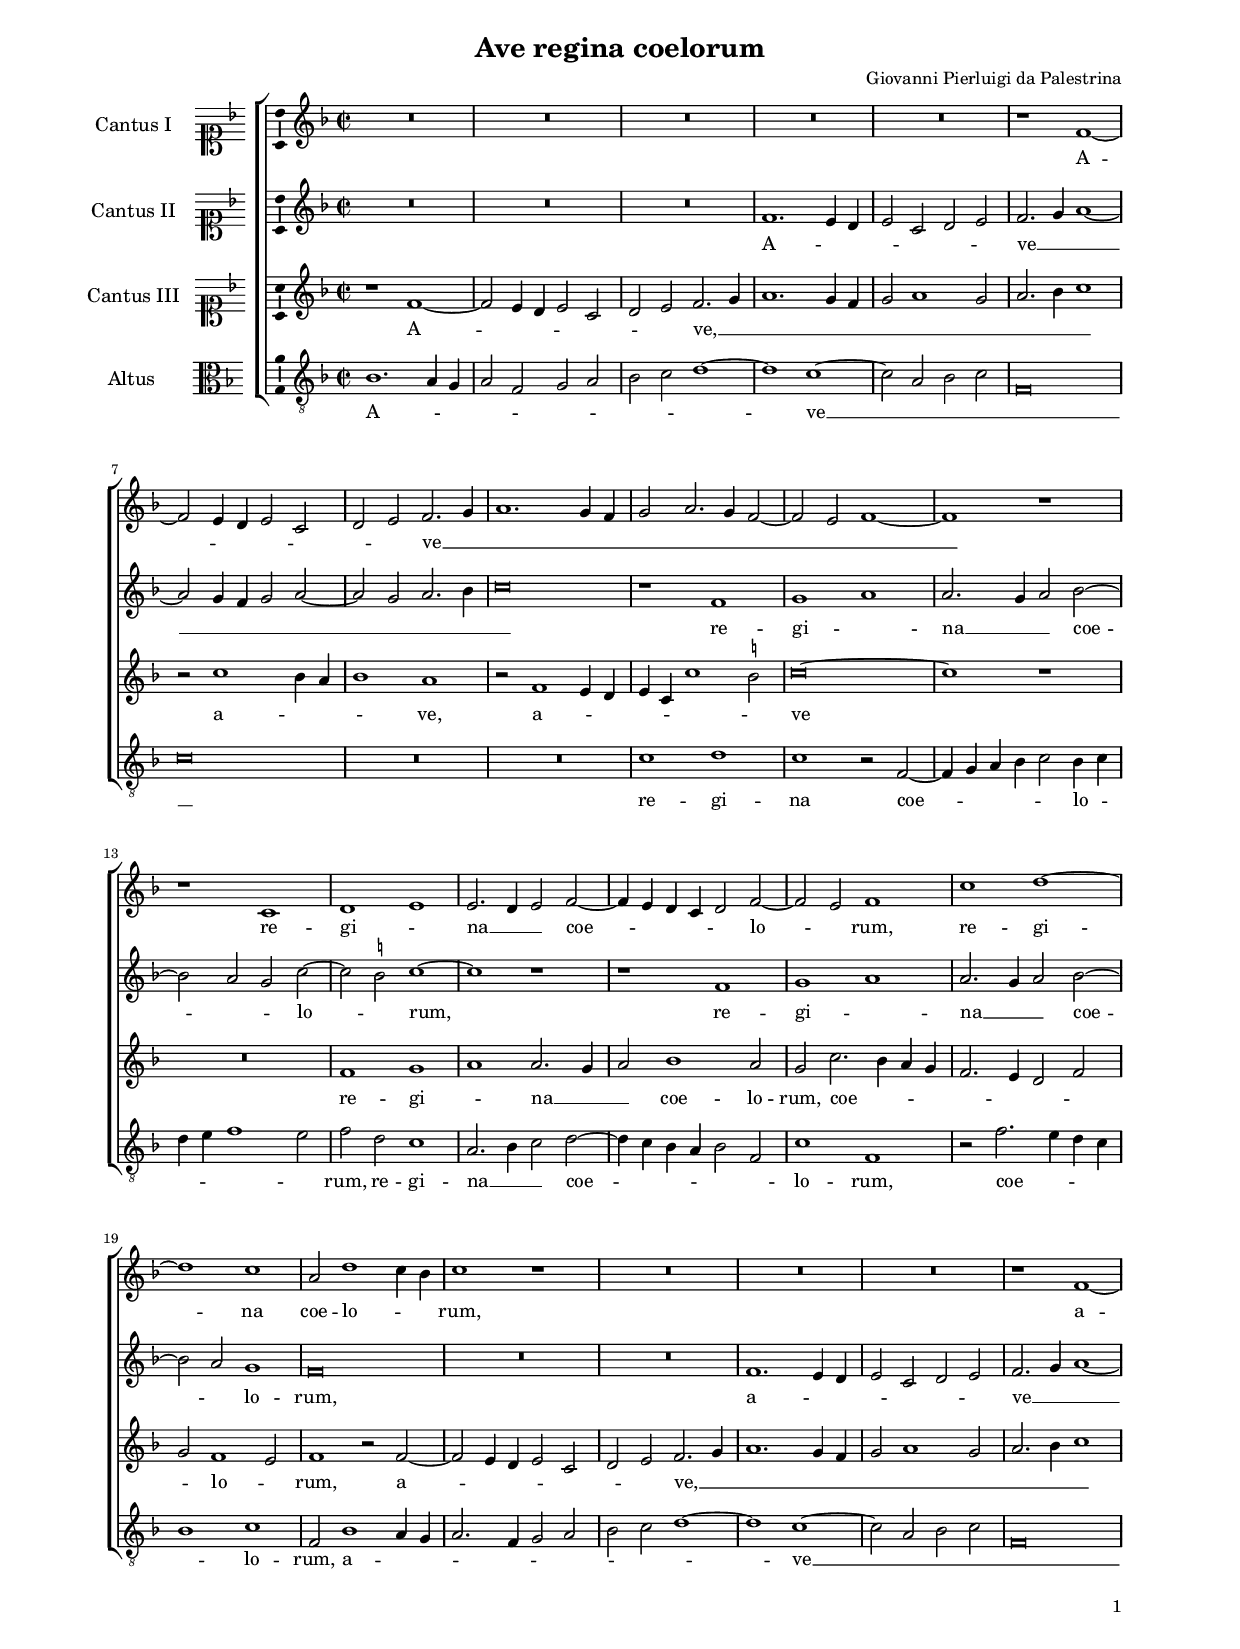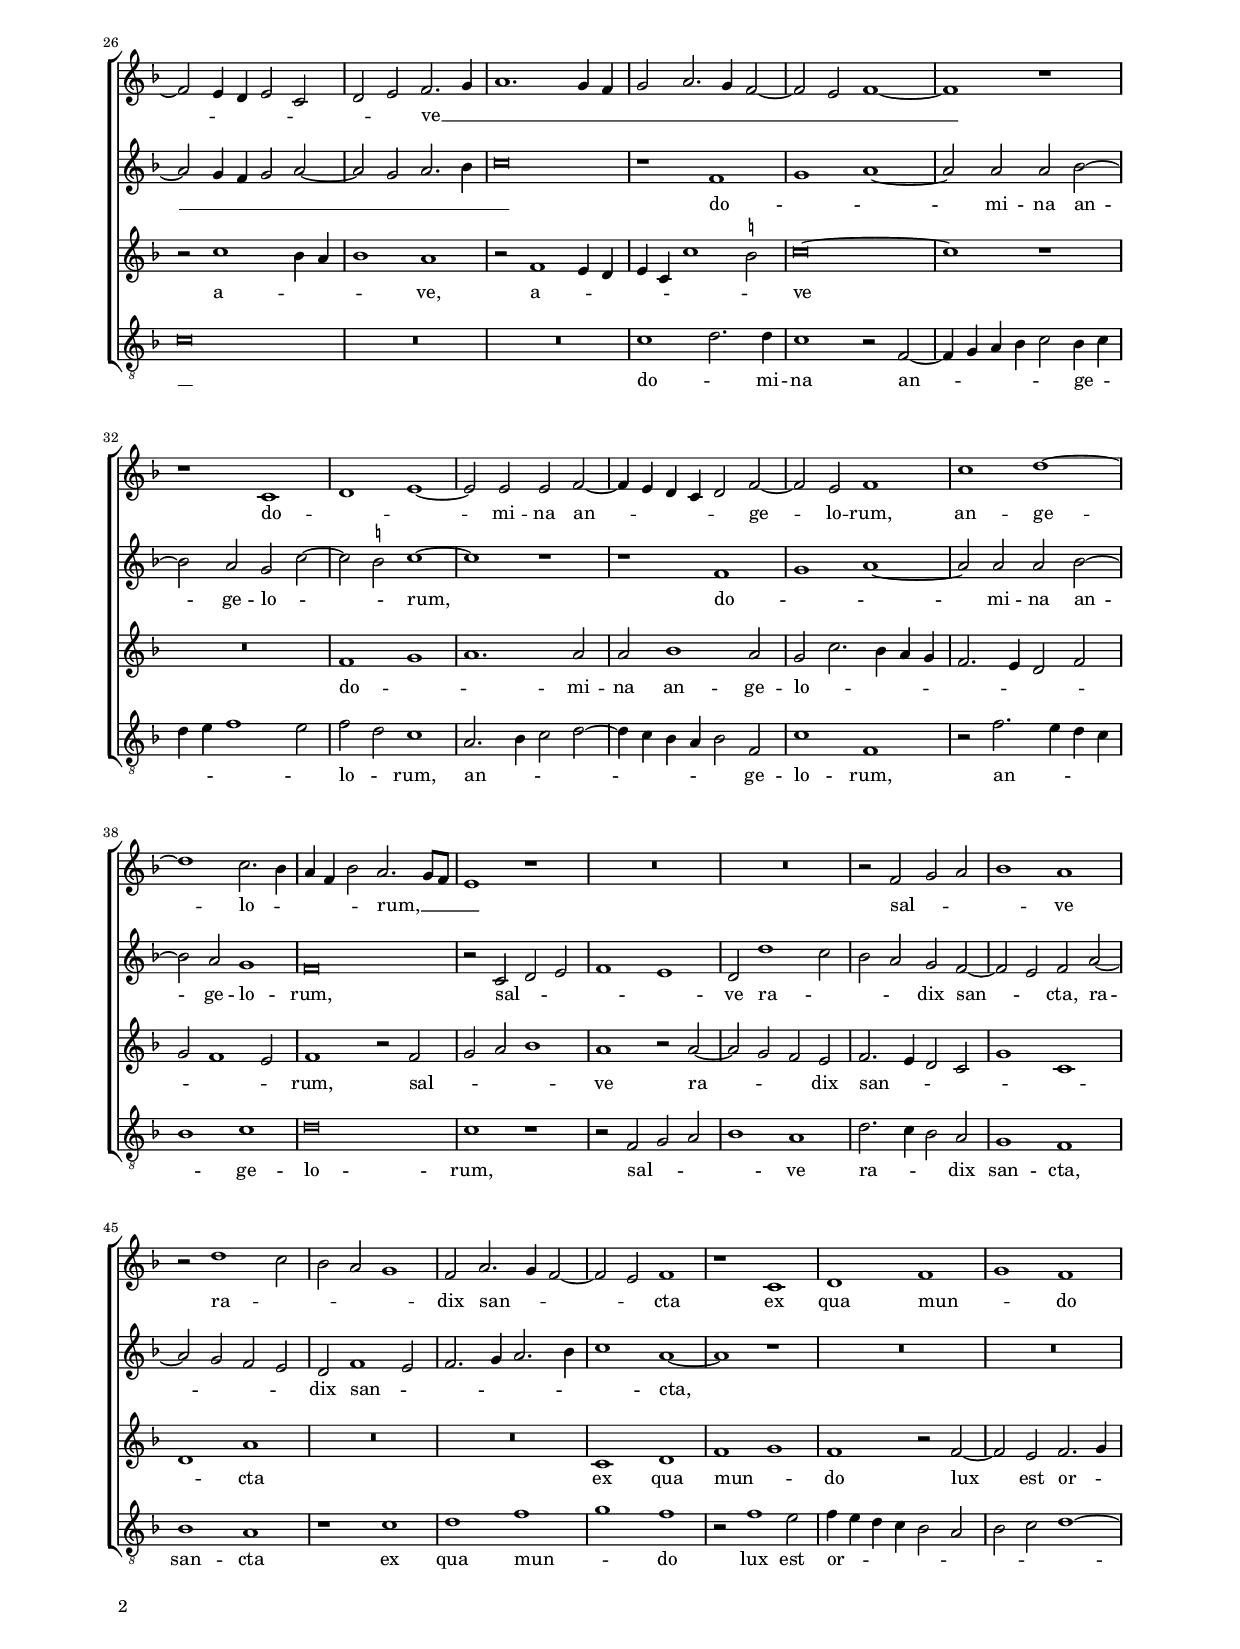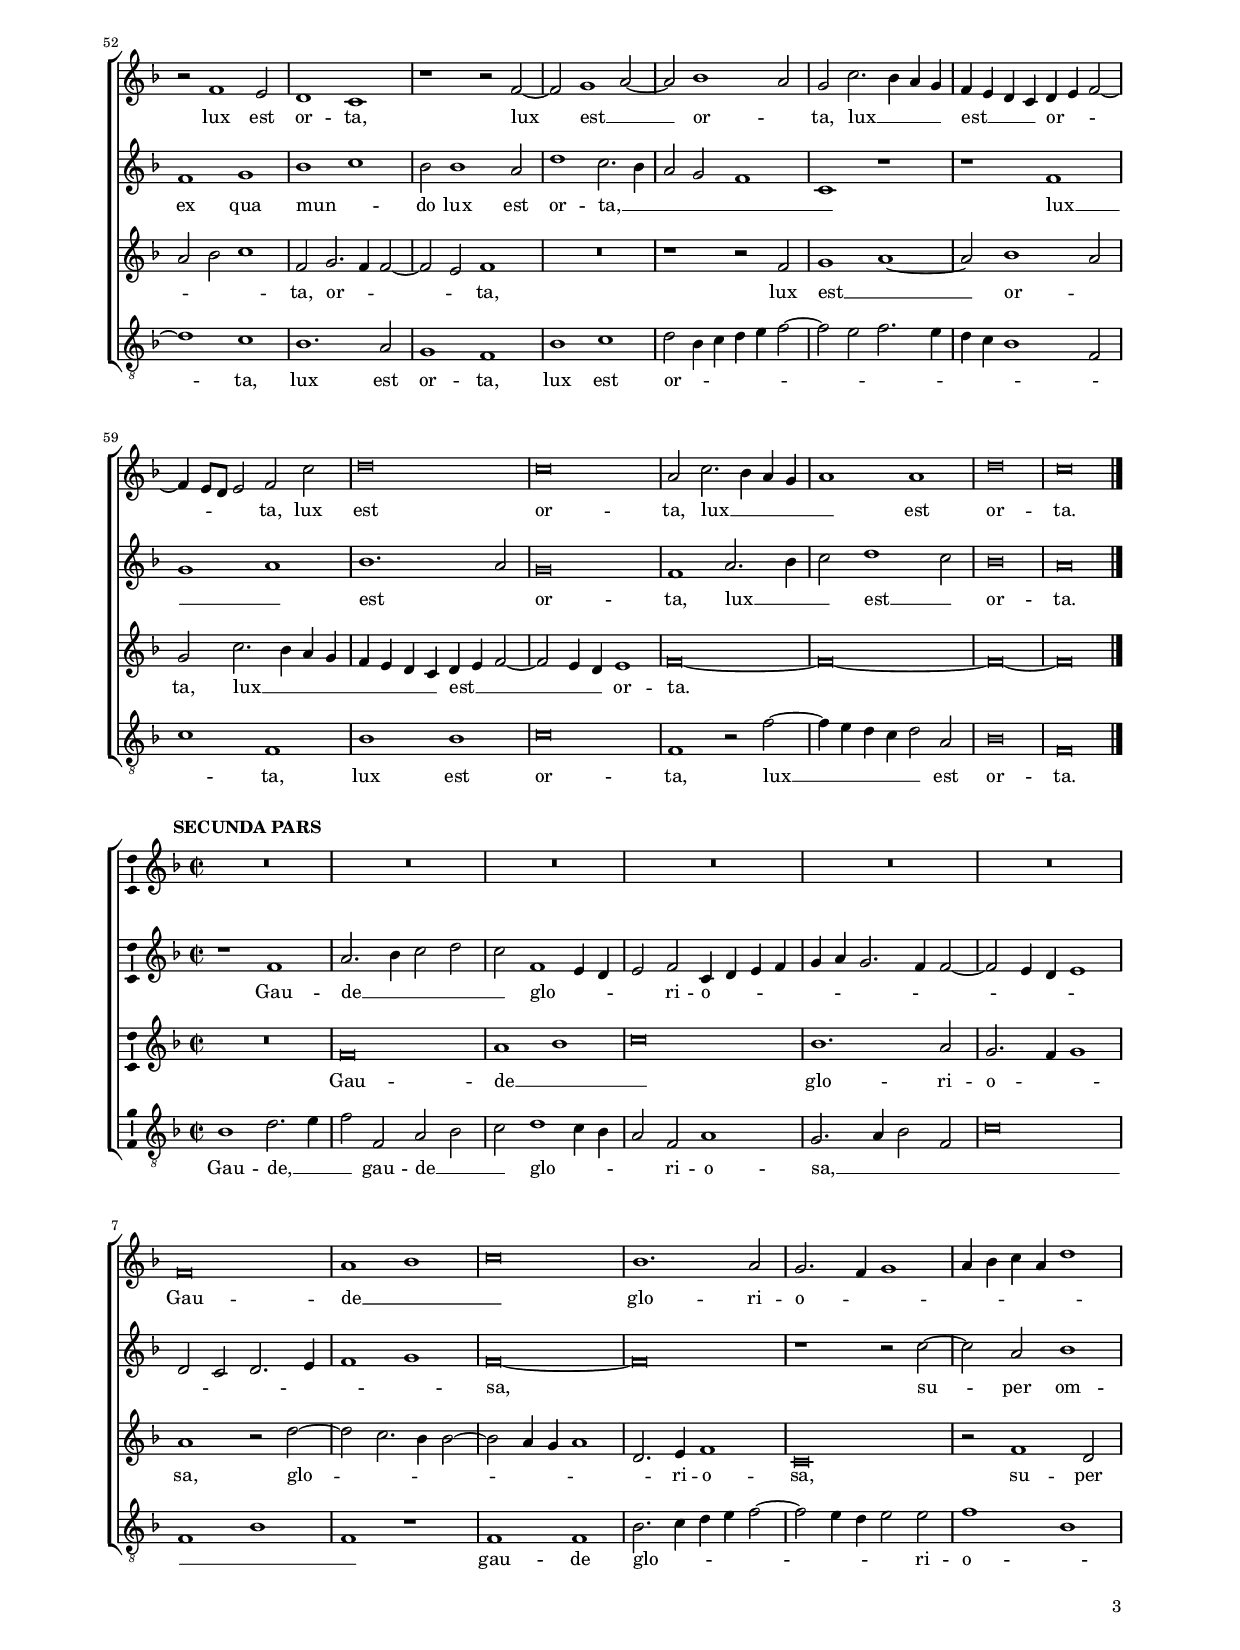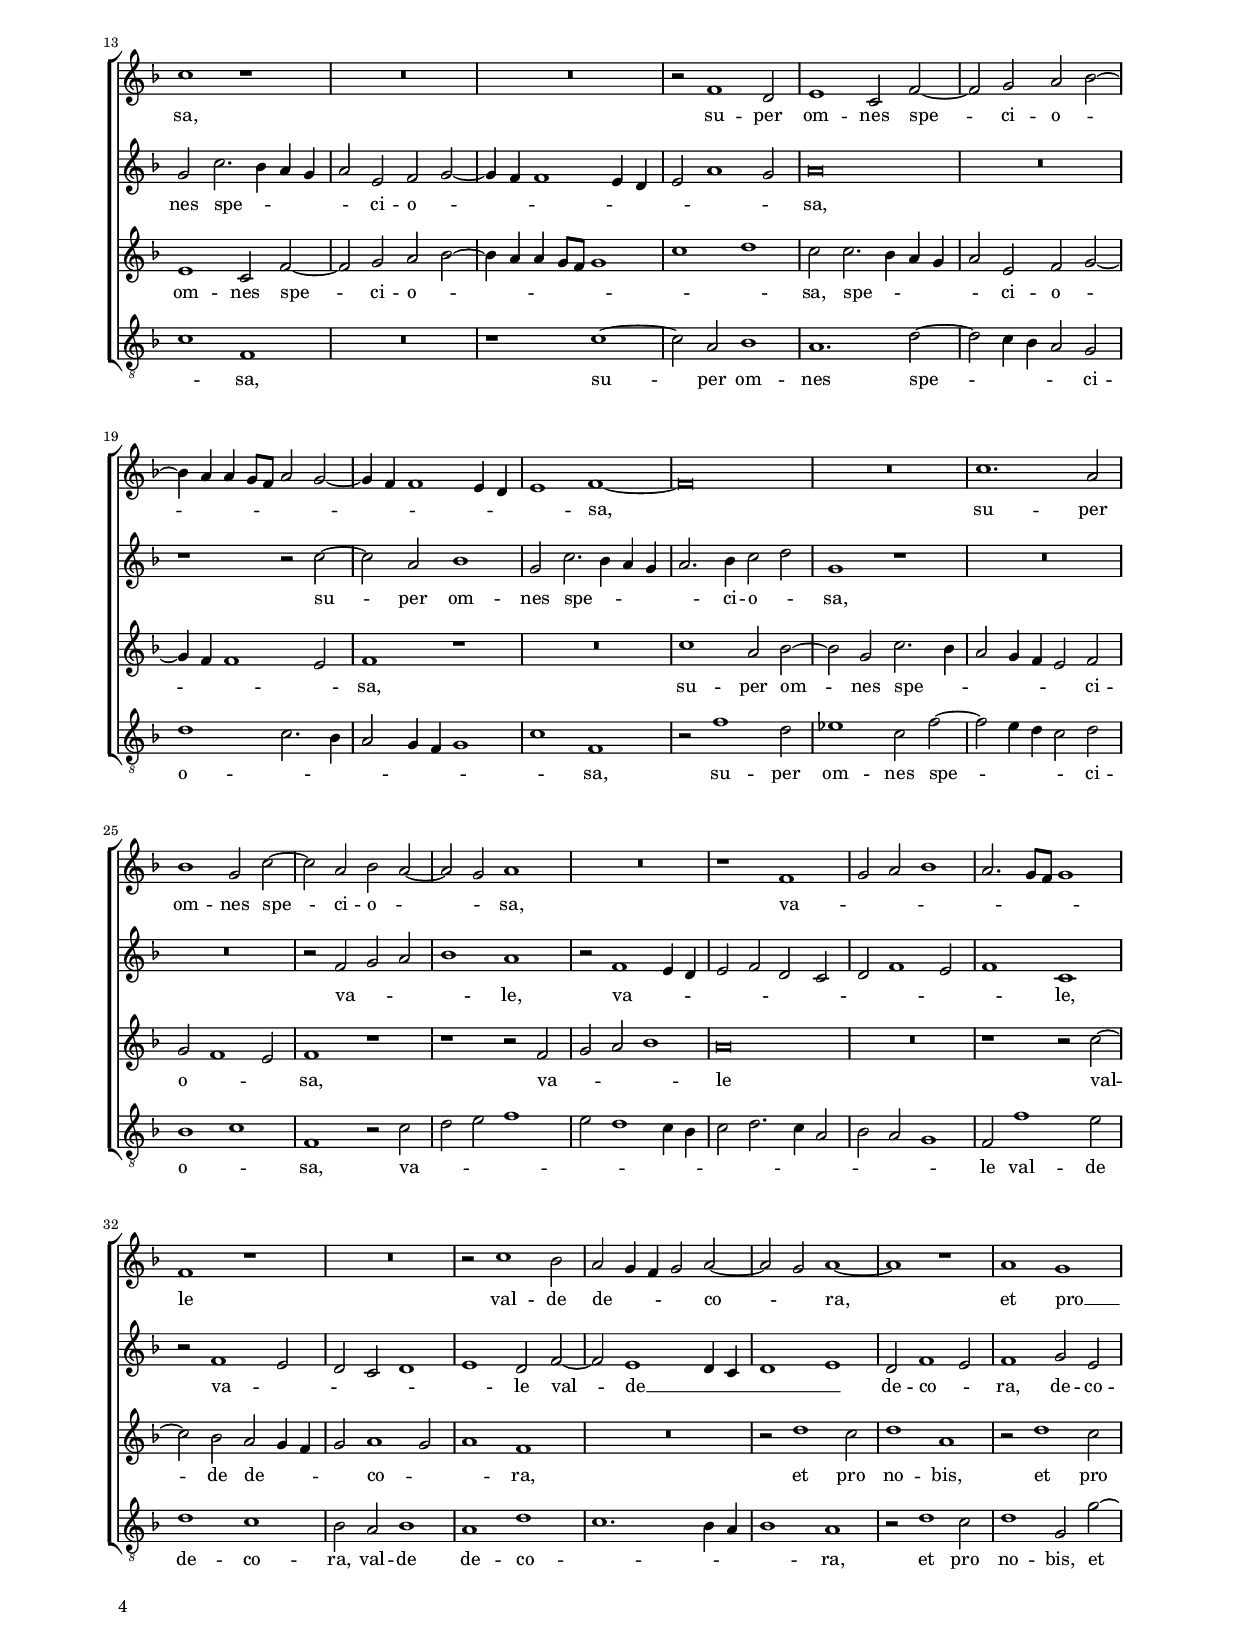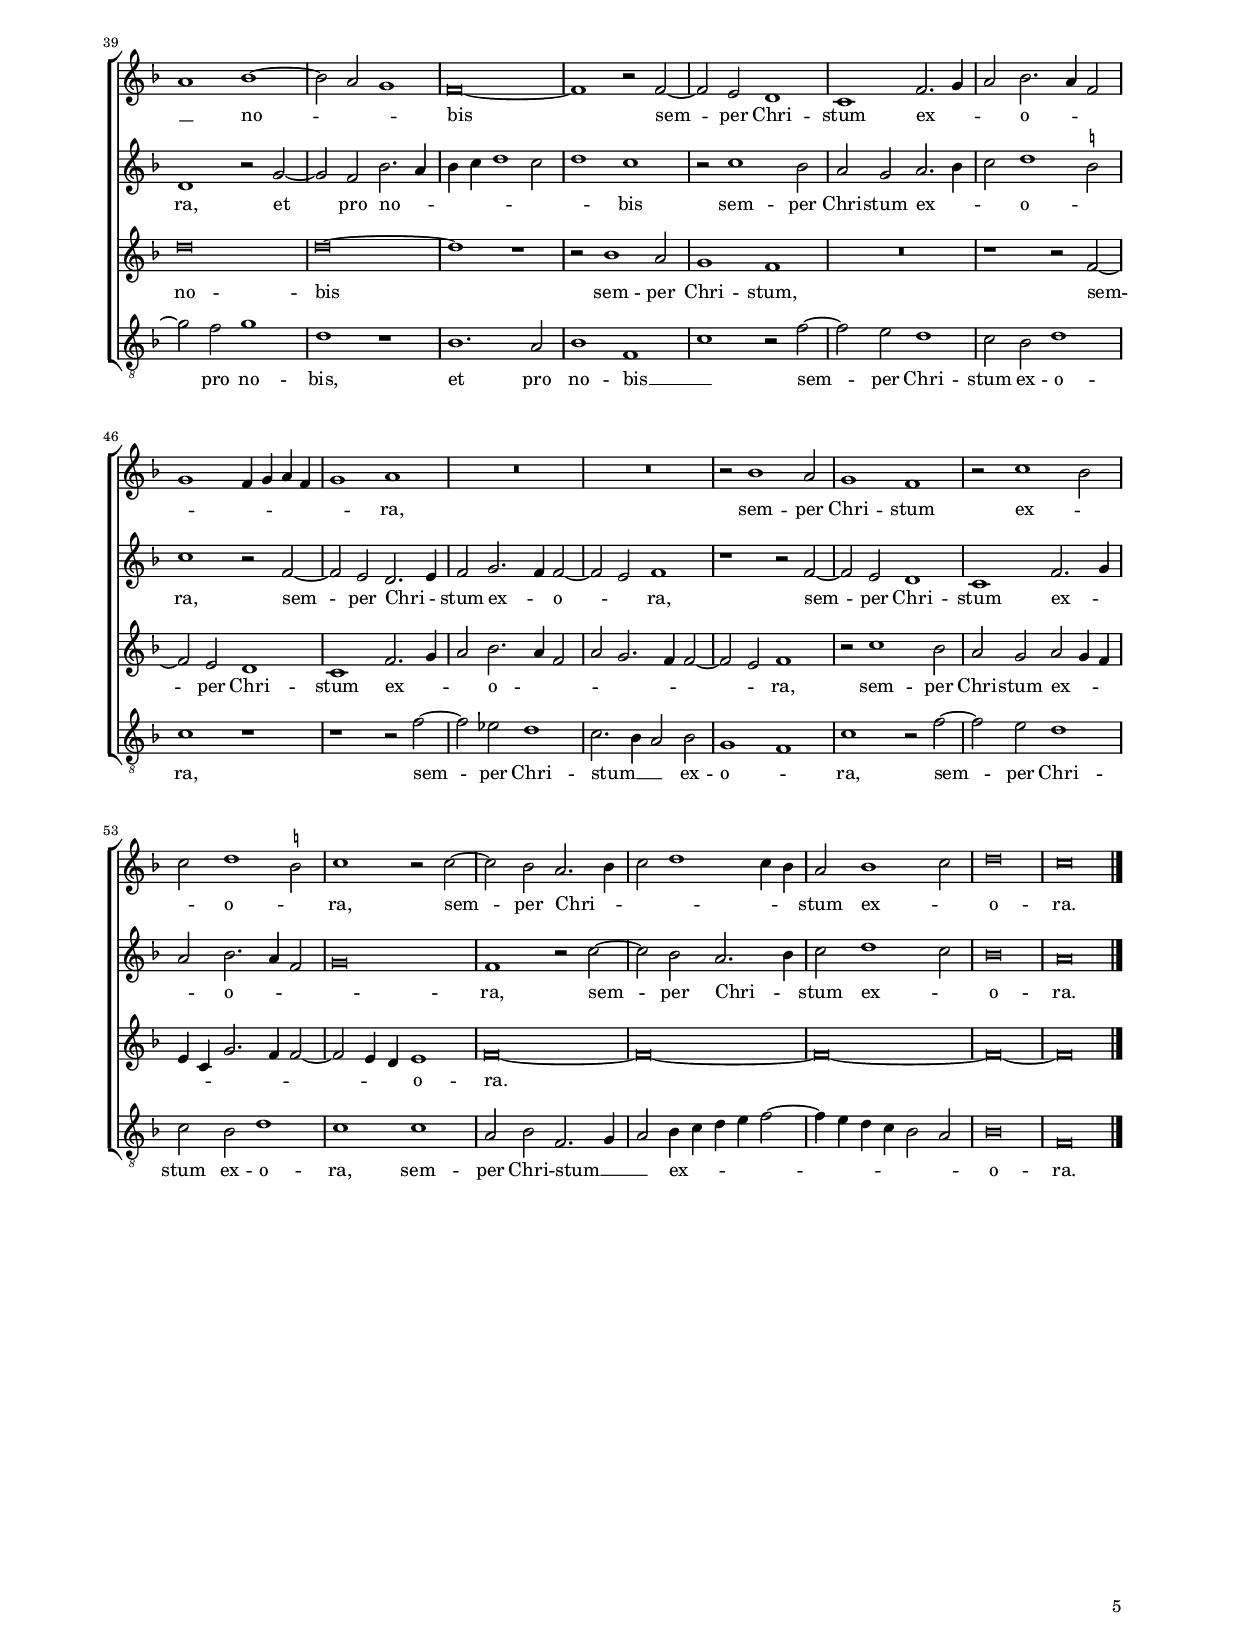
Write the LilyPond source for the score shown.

\header
{
  title="Ave regina coelorum"
  composer="Giovanni Pierluigi da Palestrina"
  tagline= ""
}

\version "2.24.2"
\language deutsch
#(set-global-staff-size 15)
% #(set-default-paper-size "letter")
#(ly:set-option 'point-and-click #f)


	ficta = { \once \set suggestAccidentals = ##t }
	
	forget = #(define-music-function (music) (ly:music?) #{
		\accidentalStyle forget
		$music
		\accidentalStyle default
		#})


\paper
	{
	top-margin = 1.7 \cm
	bottom-margin = 1.2 \cm
	left-margin = 2 \cm
	right-margin = 2 \cm
	ragged-bottom = ##f
	ragged-last-bottom = ##t
	print-page-number = ##f
	score-system-spacing = #'((basic-distance . 17) (minimum-distance . 14) (padding . 5) (strechability . 150))
	system-system-spacing = #'((basic-distance . 17) (minimum-distance . 14) (padding . 5) (strechability . 150))
	oddFooterMarkup=\markup   \fill-line { "" \fromproperty #'page:page-number-string }
	evenFooterMarkup=\markup  \fill-line { \fromproperty #'page:page-number-string "" }
	last-bottom-spacing = #'((basic-distance . 11) (minimum-distance . 8) (padding . 4))
%	systems-per-page = 3
%	  page-count = 6
%	min-systems-per-page = 3
	}

global = {
	\key f \major
	\time 2/2 \set Score.measureLength = #(ly:make-moment 2/1)
	\skip 1*2*65 \bar "|."
	}
	

incipitcantus = \markup { \score {
	{
	\set Staff.instrumentName = \markup { \fontsize #1 "Cantus I" }
	\key f \major
	\clef soprano
	s4 \bar ""
	}
	\layout  {
	raggedright = ##t
	indent = 2 \cm
	line-width = 2.5\cm
	\context { \Staff \remove Time_signature_engraver }
	\override Staff.Clef.Y-extent = #'(0 . 0)
	}} \hspace #1 }
	 
	 
incipitaltus = \markup { \score {
	{
	\set Staff.instrumentName = \markup { \fontsize #1 "Cantus II" }
	\key f \major
	\clef soprano
	s4 \bar ""
	}
	\layout  {
	raggedright = ##t
	indent = 2 \cm
	line-width = 2.5\cm
	\context { \Staff \remove Time_signature_engraver }
	\override Staff.Clef.Y-extent = #'(0 . 0)
	}} \hspace #1 }


incipittenor = \markup { \score {
	{
	\set Staff.instrumentName = \markup { \fontsize #1 "Cantus III" }
	\key f \major
	\clef soprano
	s4 \bar ""
	}
	\layout  {
	raggedright = ##t
	indent = 2 \cm
	line-width = 2.5\cm
	\context { \Staff \remove Time_signature_engraver }
	\override Staff.Clef.Y-extent = #'(0 . 0)
	}} \hspace #1 }
	 
	 
incipitbassus = \markup { \score {
	{
	\set Staff.instrumentName = \markup { \fontsize #1 "Altus" }
	\key f \major
	\clef alto
	s4 \bar ""
	}
	\layout  {
	raggedright = ##t
	indent = 2 \cm
	line-width = 2.5\cm
	\context { \Staff \remove Time_signature_engraver }
	\override Staff.Clef.Y-extent = #'(0 . 0)
	}} \hspace #1 }


cantus =  \relative c''
	{
	R\breve
	R\breve
	R\breve
	R\breve
%5
	R\breve |
	r1 f,~
	f2 e4 d e2 c
	d2 e f2. g4
	a1. g4 f
%10
	g2 a2. g4 f2~ |
	f2 e f1~
	f1 r
	r1 c
	d1 e
%15
	e2. d4 e2 f~ |
	f4 e d c d2 f~
	f2 e f1
	c'1 d~
	d1 c
%20
	a2 d1 c4 b |
	c1 r
	R\breve
	R\breve
	R\breve
%25
	r1 f,~ |
	f2 e4 d e2 c
	d2 e f2. g4
	a1. g4 f
	g2 a2. g4 f2~
%30
	f2 e f1~ |
	f1 r
	r1 c
	d1 e~
	e2 e e f~
%35
	f4 e d c d2 f~ |
	f2 e f1
	c'1 d~
	d1 c2. b4
	a4 f b2 a2. g8 f
%40
	e1 r |
	R\breve
	R\breve
	r2 f g a
	b1 a
%45
	r2 d1 c2 |
	b2 a g1
	f2 a2. g4 f2~
	f2 e f1
	r1 c
%50
	d1 f |
	g1 f
	r2 f1 e2
	d1 c
	r1 r2 f~
%55
	f2 g1 a2~ |
	a2 b1 a2
	g2 c2. b4 a g
	f4 e d c d e f2~
	f4 e8 d e2 f c'
%60
	d\breve |
	c\breve
	a2 c2. b4 a g
	a1 a
	d\breve
%65
	c\breve |
	}


altus =  \relative c''
	{
	R\breve
	R\breve
	R\breve
	f,1. e4 d
%5
	e2 c d e |
	f2. g4 a1~
	a2 g4 f g2 a~
	a2 g a2. b4
	c\breve
%10
	r1 f, |
	g1 a
	a2. g4 a2 b~
	b2 a g c~
	c2 \ficta h c1~
%15
	c1 r |
	r1 f,
	g1 a
	a2. g4 a2 b~
	b2 a g1
%20
	f\breve |
	R\breve
	R\breve
	f1. e4 d
	e2 c d e
%25
	f2. g4 a1~ |
	a2 g4 f g2 a~
	a2 g a2. b4
	c\breve
	r1 f,
%30
	g1 a~ |
	a2 a a b~
	b2 a g c~
	c2 \ficta h c1~
	c1 r
%35
	r1 f, |
	g1 a~
	a2 a a b~
	b2 a g1
	f\breve
%40
	r2 c d e |
	f1 e
	d2 d'1 c2
	b2 a g f~
	f2 e f a~
%45
	a2 g f e |
	d2 f1 e2
	f2. g4 a2. b4
	c1 a~
	a1 r
%50
	R\breve |
	R\breve
	f1 g
	b1 c
	b2 b1 a2
%55
	d1 c2. b4 |
	a2 g f1
	c1 r
	r1 f
	g1 a
%60
	b1. a2 |
	g\breve
	f1 a2. b4
	c2 d1 c2
	b\breve
%65
	a\breve |
	}


tenor =  \relative c''
	{
	r1 f,~
	f2 e4 d e2 c
	d2 e f2. g4
	a1. g4 f
%5
	g2 a1 g2 |
	a2. b4 c1
	r2 c1 b4 a
	b1 a
	r2 f1 e4 d
%10
	e4 c c'1 \ficta h2 |
	c\breve~
	c1 r
	R\breve
	f,1 g
%15
	a1 a2. g4 |
	a2 b1 a2
	g2 c2. b4 a g
	f2. e4 d2 f
	g2 f1 e2
%20
	f1 r2 f~ |
	f2 e4 d e2 c
	d2 e f2. g4
	a1. g4 f
	g2 a1 g2
%25
	a2. b4 c1 |
	r2 c1 b4 a
	b1 a
	r2 f1 e4 d
	e4 c c'1 \ficta h2
%30
	c\breve~ |
	c1 r
	R\breve
	f,1 g
	a1. a2
%35
	a2 b1 a2 |
	g2 c2. b4 a g
	f2. e4 d2 f
	g2 f1 e2
	f1 r2 f
%40
	g2 a b1 |
	a1 r2 a~
	a2 g f e
	f2. e4 d2 c
	g'1 c,
%45
	d1 a' |
	R\breve
	R\breve
	c,1 d
	f1 g
%50
	f1 r2 f~ |
	f2 e f2. g4
	a2 b c1
	f,2 g2. f4 f2~
	f2 e f1
%55
	R\breve |
	r1 r2 f
	g1 a~
	a2 b1 a2
	g2 c2. b4 a g
%60
	f4 e d c d e f2~ |
	f2 e4 d e1
	f\breve~
	f\breve~
	f\breve~
%65
	f\breve |
	}


bassus  =  \relative c'
	{
	b1. a4 g
	a2 f g a
	b2 c d1~
	d1 c~
%5
	c2 a b c |
	f,\breve
	c'\breve
	R\breve
	R\breve
%10
	c1 d |
	c1 r2 f,~
	f4 g a b c2 b4 c
	d4 e f1 e2
	f2 d c1
%15
	a2. b4 c2 d~ |
	d4 c b a b2 f
	c'1 f,
	r2 f'2. e4 d c
	b1 c
%20
	f,2 b1 a4 g |
	a2. f4 g2 a
	b2 c d1~
	d1 c~
	c2 a b c
%25
	f,\breve |
	c'\breve
	R\breve
	R\breve
	c1 d2. d4
%30
	c1 r2 f,~ |
	f4 g a b c2 b4 c
	d4 e f1 e2
	f2 d c1
	a2. b4 c2 d~
%35
	d4 c b a b2 f |
	c'1 f,
	r2 f'2. e4 d c
	b1 c
	d\breve
%40
	c1 r |
	r2 f, g a
	b1 a
	d2. c4 b2 a
	g1 f
%45
	b1 a |
	r1 c
	d1 f
	g1 f
	r2 f1 e2
%50
	f4 e d c b2 a |
	b2 c d1~
	d1 c
	b1. a2
	g1 f
%55
	b1 c |
	d2 b4 c d e f2~
	f2 e f2. e4
	d4 c b1 f2
	c'1 f,
%60
	b1 b |
	c\breve
	f,1 r2 f'~
	f4 e d c d2 a
	b\breve
%65
	f\breve |
	}


lyricscantus = \lyricmode {
	A -- _ _ _ _ _ _ ve __ _ _ _ _ _ _ _ _ _ _ re -- gi -- _ na __ _ _ coe -- _ _ _ _ lo -- _ rum,
	re -- gi -- na coe -- lo -- _ _ rum,
	a -- _ _ _ _ _ _ ve __ _ _ _ _ _ _ _ _ _ _ do -- _ _ mi -- na an -- _ _ _ _ ge -- lo -- rum,
	an -- ge -- lo -- _ _ _ _ rum, __ _ _ _
	sal -- _ _ _ ve ra -- _ _ _ _ dix san -- _ _ _ cta
	ex qua mun -- _ do lux est or -- ta,
	lux est __ _ or -- _ ta,
	lux __ _ _ _ est __ _ _ _ or -- _ _ _ _ _ ta,
	lux est or -- ta,
	lux __ _ _ _ _ est or -- ta.
	}


lyricsaltus = \lyricmode {
	A -- _ _ _ _ _ _ ve __ _ _ _ _ _ _ _ _ _ _ re -- gi -- _ na __ _ _ coe -- _ _ lo -- _ rum,
	re -- gi -- _ na __ _ _ coe -- _ lo -- rum,
	a -- _ _ _ _ _ _ ve __ _ _ _ _ _ _ _ _ _ _ do -- _ _ mi -- na an -- ge -- lo -- _ _ rum,
	do -- _ _ mi -- na an -- ge -- lo -- rum,
	sal -- _ _ _ _ ve ra -- _ _ _ dix san -- _ cta,
	ra -- _ _ _ dix san -- _ _ _ _ _ _ cta,
	ex qua mun -- _ do lux est or -- ta, __ _ _ _ _ _
	lux __ _ _ est _ or -- ta,
	lux __ _ _ est __ _ or -- ta.
	}


lyricstenor = \lyricmode {
	A -- _ _ _ _ _ _ ve, __ _ _ _ _ _ _ _ _ _ _ 
	a -- _ _ _ ve,
	a -- _ _ _ _ _ _ ve re -- gi -- _ na __ _ _ coe -- lo -- rum,
	coe -- _ _ _ _ _ _ _ _ lo -- _ rum,
	a -- _ _ _ _ _ _ ve, __ _ _ _ _ _ _ _ _ _ _ 
	a -- _ _ _ ve,
	a -- _ _ _ _ _ _ ve do -- _ _ mi -- na an -- ge -- lo -- _ _ _ _ _ _ _ _ _ _ _ rum,
	sal -- _ _ _ ve ra -- _ _ dix san -- _ _ _ _ _ _ cta
	ex qua mun -- _ do lux est or -- _ _ _ _ ta,
	or -- _ _ _ ta,
	lux est __ _ or -- _ ta,
	lux __ _ _ _ _ _ _ _ est __ _ _ _ _ or -- ta.
	}


lyricsbassus = \lyricmode {
	A -- _ _ _ _ _ _ _ _ _ ve __ _ _ _ _ _ re -- gi -- na coe -- _ _ _ _ lo -- _ _ _ _ _ rum,
	re -- gi -- na __ _ _ coe -- _ _ _ _ _ lo -- rum,
	coe -- _ _ _ _ lo -- rum,
	a -- _ _ _ _ _ _ _ _ _ ve __ _ _ _ _ _ do -- _ mi -- na an -- _ _ _ _ ge -- _ _ _ _ _ lo -- _ rum,
	an -- _ _ _ _ _ _ _ ge -- lo -- rum,
	an -- _ _ _ _ ge -- lo -- rum,
	sal -- _ _ _ ve ra -- _ _ dix san -- cta,
	san -- cta
	ex qua mun -- _ do lux est or -- _ _ _ _ _ _ _ _ ta,
	lux est or -- ta,
	lux est or -- _ _ _ _ _ _ _ _ _ _ _ _ _ ta,
	lux est or -- ta,
	lux __ _ _ _ _ est or -- ta.
	}


\score
{  
	\transpose c c {
	\new ChoirStaff \with { \override StaffGrouper.staff-staff-spacing.basic-distance = #12 }
	<<


	\new Staff << \global
	\new Voice="v1" {
		\set Staff.instrumentName=\incipitcantus
	%	  \set Staff.instrumentName="S"
		\set Staff.midiInstrument = "reed organ"
		\clef violin
		\cantus }
	\new Lyrics \lyricsto "v1" {\lyricscantus }
	>>


	\new Staff << \global
	\new Voice="v2" {
		\set Staff.instrumentName=\incipitaltus
	%	  \set Staff.instrumentName="A"
		\set Staff.midiInstrument = "reed organ"
		\clef violin 
		\altus}
	\new Lyrics \lyricsto "v2" {\lyricsaltus }
	>>


	\new Staff << \global
	\new Voice="v3" {
		\set Staff.instrumentName=\incipittenor
	%	  \set Staff.instrumentName="T"
		\set Staff.midiInstrument = "reed organ"
		\clef violin
		\tenor }
	\new Lyrics \lyricsto "v3" {\lyricstenor }
	>>


	\new Staff << \global
	\new Voice="v4" {
		\set Staff.instrumentName=\incipitbassus
	%	  \set Staff.instrumentName="B"
		\set Staff.midiInstrument = "reed organ"
		\clef "G_8" 
		\bassus }
	\new Lyrics \lyricsto "v4" {\lyricsbassus}
	>>

	>>
	} % transpose

	\layout
	{
	indent = 2.5 \cm
%	\context { \Lyrics \override VerticalAxisGroup.nonstaff-relatedstaff-spacing.padding = #2 }
%	\context { \Lyrics \override LyricText.font-size = #1 }
	\context { \Staff \override TimeSignature.break-visibility = #end-of-line-invisible }
	\context { \Staff \consists Ambitus_engraver }
	\context { \Score \override BarNumber.padding = #2 }
	\context { \Voice \override NoteHead.style = #'baroque }
	}

\midi
	{
		\tempo 2 = 90
	}

}

%%%%%%%%%%%%%%%%%%%%  SECUNDA PARS


global = {
	\key f \major
	\time 2/2 \set Score.measureLength = #(ly:make-moment 2/1)
	\skip 1*2*59 \bar "|."
	}


cantus =  \relative c''
	{
	R\breve
	R\breve
	R\breve
	R\breve
%5
	R\breve |
	R\breve
	f,\breve
	a1 b
	c\breve
%10
	b1. a2 |
	g2. f4 g1
	a4 b c a d1
	c1 r
	R\breve
%15
	R\breve |
	r2 f,1 d2
	e1 c2 f~
	f2 g a b~
	b4 a a g8 f a2 g~
%20
	g4 f f1 e4 d |
	e1 f~
	f\breve
	R\breve
	c'1. a2
%25
	b1 g2 c~ |
	c2 a b a~
	a2 g a1
	R\breve
	r1 f
%30
	g2 a b1 |
	a2. g8 f g1
	f1 r
	R\breve
	r2 c'1 b2
%35
	a2 g4 f g2 a~ |
	a2 g a1~
	a1 r
	a1 g
	a1 b~
%40
	b2 a g1 |
	f\breve~
	f1 r2 f~
	f2 e d1
	c1 f2. g4
%45
	a2 b2. a4 f2 |
	g1 f4 g a f 
	g1 a
	R\breve
	R\breve
%50
	r2 b1 a2 |
	g1 f
	r2 c'1 b2
	c2 d1 \ficta h2
	c1 r2 c~
%55
	c2 b a2. b4 |
	c2 d1 c4 b
	a2 b1 c2
	d\breve
	c\breve |
	}


altus =  \relative c''
	{
	r1 f,
	a2. b4 c2 d
	c2 f,1 e4 d
	e2 f c4 d e f
%5
	g4 a g2. f4 f2~ |
	f2 e4 d e1
	d2 c d2. e4
	f1 g
	f\breve~
%10
	f\breve |
	r1 r2 c'~
	c2 a b1
	g2 c2. b4 a g
	a2 e f g~
%15
	g4 f f1 e4 d |
	e2 a1 g2
	a\breve
	R\breve
	r1 r2 c~
%20
	c2 a b1 |
	g2 c2. b4 a g
	a2. b4 c2 d
	g,1 r
	R\breve
%25
	R\breve |
	r2 f g a
	b1 a
	r2 f1 e4 d
	e2 f d c
%30
	d2 f1 e2 |
	f1 c
	r2 f1 e2
	d2 c d1
	e1 d2 f~
%35
	f2 e1 d4 c |
	d1 e
	d2 f1 e2
	f1 g2 e
	d1 r2 g~
%40
	g2 f b2. a4 |
	b4 c d1 c2
	d1 c
	r2 c1 b2
	a2 g a2. b4
%45
	c2 d1 \ficta h2 |
	c1 r2 f,~
	f2 e d2. e4
	f2 g2. f4 f2~
	f2 e f1
%50
	r1 r2 f~ |
	f2 e d1
	c1 f2. g4
	a2 b2. a4 f2
	g\breve
%55
	f1 r2 c'~ |
	c2 b a2. b4
	c2 d1 c2
	b\breve
	a\breve |
	}


tenor =  \relative c''
	{
	R\breve
	f,\breve
	a1 b
	c\breve
%5
	b1. a2 |
	g2. f4 g1
	a1 r2 d~
	d2 c2. b4 b2~
	b2 a4 g a1
%10
	d,2. e4 f1 |
	c\breve
	r2 f1 d2
	e1 c2 f~
	f2 g a b~
%15
	b4 a a g8 f g1 |
	c1 d
	c2 c2. b4 a g
	a2 e f g~
	g4 f f1 e2
%20
	f1 r |
	R\breve
	c'1 a2 b~
	b2 g c2. b4
	a2 g4 f e2 f
%25
	g2 f1 e2 |
	f1 r
	r1 r2 f
	g2 a b1
	a\breve
%30
	R\breve |
	r1 r2 c~
	c2 b a g4 f
	g2 a1 g2
	a1 f
%35
	R\breve |
	r2 d'1 c2
	d1 a
	r2 d1 c2
	d\breve
%40
	d\breve~ |
	d1 r
	r2 b1 a2
	g1 f
	R\breve
%45
	r1 r2 f~ |
	f2 e d1
	c1 f2. g4
	a2 b2. a4 f2
	a2 g2. f4 f2~
%50
	f2 e f1 |
	r2 c'1 b2
	a2 g a g4 f
	e4 c g'2. f4 f2~
	f2 e4 d e1
%55
	f\breve~ |
	f\breve~
	f\breve~
	f\breve~
	f\breve |
	}


bassus  =  \relative c'
	{
	b1 d2. e4
	f2 f, a b
	c2 d1 c4 b
	a2 f a1
%5
	g2. a4 b2 f |
	c'\breve
	f,1 b
	f1 r
	f1 f
%10
	b2. c4 d e f2~ |
	f2 e4 d e2 e
	f1 b,
	c1 f,
	R\breve
%15
	r1 c'~ |
	c2 a b1
	a1. d2~
	d2 c4 b a2 g
	d'1 c2. b4
%20
	a2 g4 f g1 |
	c1 f,
	r2 f'1 d2
	es1 c2 f~
	f2 e4 d c2 d
%25
	b1 c |
	f,1 r2 c'
	d2 e f1
	e2 d1 c4 b
	c2 d2. c4 a2
%30
	b2 a g1 |
	f2 f'1 e2
	d1 c
	b2 a b1
	a1 d
%35
	c1. b4 a |
	b1 a
	r2 d1 c2
	d1 g,2 g'~
	g2 f g1
%40
	d1 r |
	b1. a2
	b1 f
	c'1 r2 f~
	f2 e d1
%45
	c2 b d1 |
	c1 r
	r1 r2 f~
	f2 es d1
	c2. b4 a2 b
%50
	g1 f |
	c'1 r2 f~
	f2 e d1
	c2 b d1
	c1 c
%55
	a2 b f2. g4 |
	a2 b4 c d e f2~
	f4 e d c b2 a
	b\breve
	f\breve |
	}


lyricscantus = \lyricmode {
	Gau -- de __ _ _ glo -- ri -- o -- _ _ _ _ _ _ _ sa,
	su -- per om -- nes spe -- ci -- o -- _ _ _ _ _ _ _ _ _ _ _ _ sa,
	su -- per om -- nes spe -- ci -- o -- _ _ sa,
	va -- _ _ _ _ _ _ _ le val -- de de -- _ _ _ co -- _ ra,
	et pro __ _ no -- _ _ bis sem -- per Chri -- stum ex -- _ _ o -- _ _ _ _ _ _ _ _ ra,
	sem -- per Chri -- stum ex -- _ _ o -- _ ra,
	sem -- per Chri -- _ _ _ _ _ stum ex -- _ o -- ra.
	}


lyricsaltus = \lyricmode {
	Gau -- de __ _ _ _ _ glo -- _ _ _ ri -- o -- _ _ _ _ _ _ _ _ _ _ _ _ _ _ _ _ _ sa,
	su -- per om -- nes spe -- _ _ _ _ ci -- o -- _ _ _ _ _ _ _ _ sa,
	su -- per om -- nes spe -- _ _ _ _ ci -- o -- _ sa,
	va -- _ _ _ le,
	va -- _ _ _ _ _ _ _ _ _ _ le,
	va -- _ _ _ _ _ le val -- de __ _ _ _ _ de -- co -- _ ra,
	de -- co -- ra,
	et pro no -- _ _ _ _ _ _ bis sem -- per Chri -- stum ex -- _ _ o -- _ ra,
	sem -- per Chri -- _ stum ex -- _ o -- _ ra,
	sem -- per Chri -- stum ex -- _ _ o -- _ _ _ ra,
	sem -- per Chri -- _ stum ex -- _ o -- ra.
	}


lyricstenor = \lyricmode {
	Gau -- de __ _ _ glo -- ri -- o -- _ _ sa,
	glo -- _ _ _ _ _ _ _ ri -- o -- sa,
	su -- per om -- nes spe -- ci -- o -- _ _ _ _ _ _ _ _ sa,
	spe -- _ _ _ _ ci -- o -- _ _ _ _ sa,
	su -- per om -- nes spe -- _ _ _ _ _ ci -- o -- _ _ sa,
	va -- _ _ _ le val -- de de -- _ _ _ co -- _ _ ra,
	et pro no -- bis,
	et pro no -- bis sem -- per Chri -- stum,
	sem -- per Chri -- stum ex -- _ _ o -- _ _ _ _ _ _ _ ra,
	sem -- per Chri -- stum ex -- _ _ _ _ _ _ _ _ _ o -- ra.
	}


lyricsbassus = \lyricmode {
	Gau -- de, __ _ _ 
	gau -- de __ _ _ glo -- _ _ _ ri -- o -- sa, __ _ _ _ _ _ _ _
	gau -- de glo -- _ _ _ _ _ _ _ ri -- o -- _ _ sa,
	su -- per om -- nes spe -- _ _ _ ci -- o -- _ _ _ _ _ _ _ sa,
	su -- per om -- nes spe -- _ _ _ ci -- o -- _ sa,
	va -- _ _ _ _ _ _ _ _ _ _ _ _ _ _ le val -- de de -- co -- ra,
	val -- de de -- co -- _ _ _ _ ra,
	et pro no -- bis,
	et pro no -- bis,
	et pro no -- bis __ _ sem -- per Chri -- stum ex -- o -- ra,
	sem -- per Chri -- stum __ _ _ ex -- o -- _ ra,
	sem -- per Chri -- stum ex -- o -- ra,
	sem -- per Chri -- stum __ _ _ ex -- _ _ _ _ _ _ _ _ _ o -- ra.
	}


\score
{  
	\transpose c c {
	\new ChoirStaff \with { \override StaffGrouper.staff-staff-spacing.basic-distance = #12 }
	<<

	\new Staff <<\global
	\new Voice="v1" {
	  %\set Staff.instrumentName="Cantus"
		\set Staff.midiInstrument = "reed organ"
		\clef violin
		\cantus }
	\new Lyrics \lyricsto "v1" {\lyricscantus }
	>>


	\new Staff << \global
	\new Voice="v2" {
	  %\set Staff.instrumentName="Altus"
		\set Staff.midiInstrument = "reed organ"
		\clef violin 
		\altus}
	\new Lyrics \lyricsto "v2" {\lyricsaltus }
	>>


	\new Staff <<\global
	\new Voice="v3" {
	  %\set Staff.instrumentName="Tenor"
		\set Staff.midiInstrument = "reed organ"
		\clef violin
		\tenor }
	\new Lyrics \lyricsto "v3" {\lyricstenor }
	>>


	\new Staff <<\global
	\new Voice="v4" {
	  %\set Staff.instrumentName="Bassus"
		\set Staff.midiInstrument = "reed organ"
		\clef "G_8" 
		\bassus }
	\new Lyrics \lyricsto "v4" {\lyricsbassus}
	>>

	>>
	} % transpose
		
	\layout
	{
	indent = 0 \cm
%	\context { \Lyrics \override VerticalAxisGroup.nonstaff-relatedstaff-spacing.padding = #2 }
%	\context { \Lyrics \override LyricText.font-size = #1 }
	\context { \Staff \override TimeSignature.break-visibility = #end-of-line-invisible }
	\context { \Staff \consists Ambitus_engraver }
	\context { \Score \override BarNumber.padding = #2 }
	\context { \Voice \override NoteHead.style = #'baroque }
	}
	
	\header { piece = \markup { \raise #2 \hspace # 7 \bold "SECUNDA PARS"} }
	
\midi
	{
	\tempo 2 = 90
	}
	
}

% EOF
